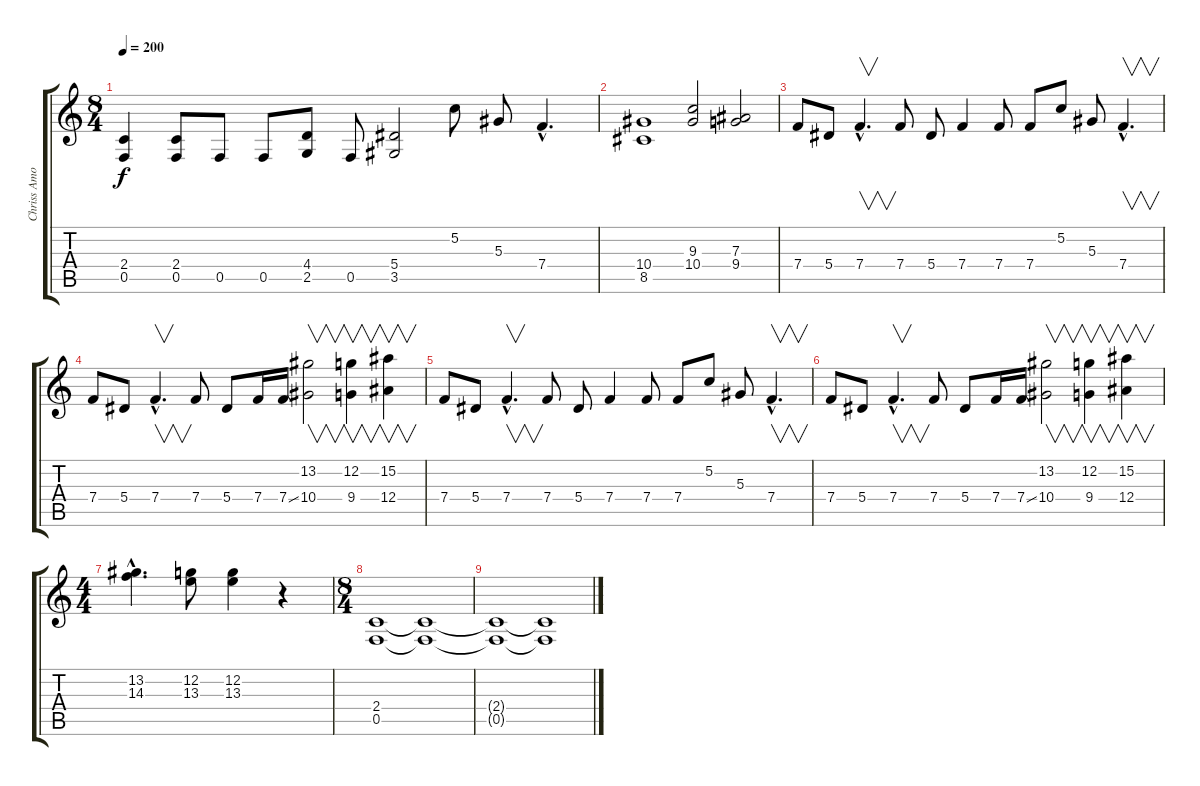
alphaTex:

\track ("Chriss Amott" "Chriss Amo") {instrument distortionguitar}
\staff {score tabs}
\tuning (C4 G3 Eb3 Bb2 F2 C2) {hide}
\ts (8 4)
\tempo 200
\clef g2
\ks c
(2.4 0.5).4{dy f} (2.4 0.5).8 0.5.8 0.5.8 (4.4 2.5).8 0.5.8 (5.4 3.5).2 5.2.8 5.3.8 7.4{hac}.4{d} |
(10.4 8.5).1 (9.3 10.4).2 (7.3 9.4).2 |
7.4.8 5.4.8 7.4{hac}.4{v d} 7.4.8 5.4.8 7.4.4 7.4.8 7.4.8 5.2.8 5.3.8 7.4{hac}.4{v d} |
7.4.8 5.4.8 7.4{hac}.4{v d} 7.4.8 5.4.8 7.4.16 7.4{ss}.16 (13.2 10.4).2{v} (12.2 9.4).4{v} (15.2 12.4).4{v} |
7.4.8 5.4.8 7.4{hac}.4{v d} 7.4.8 5.4.8 7.4.4 7.4.8 7.4.8 5.2.8 5.3.8 7.4{hac}.4{v d} |
7.4.8 5.4.8 7.4{hac}.4{v d} 7.4.8 5.4.8 7.4.16 7.4{ss}.16 (13.2 10.4).2{v} (12.2 9.4).4{v} (15.2 12.4).4{v} |
\ts (4 4)
(13.2{hac} 14.3{hac}).4{d} (12.2 13.3).8 (12.2 13.3).4 r.4 |
\ts (8 4)
(2.4 0.5).1 (2.4{t} 0.5{t}).1 |
(2.4{t} 0.5{t}).1 (2.4{t} 0.5{t}).1
